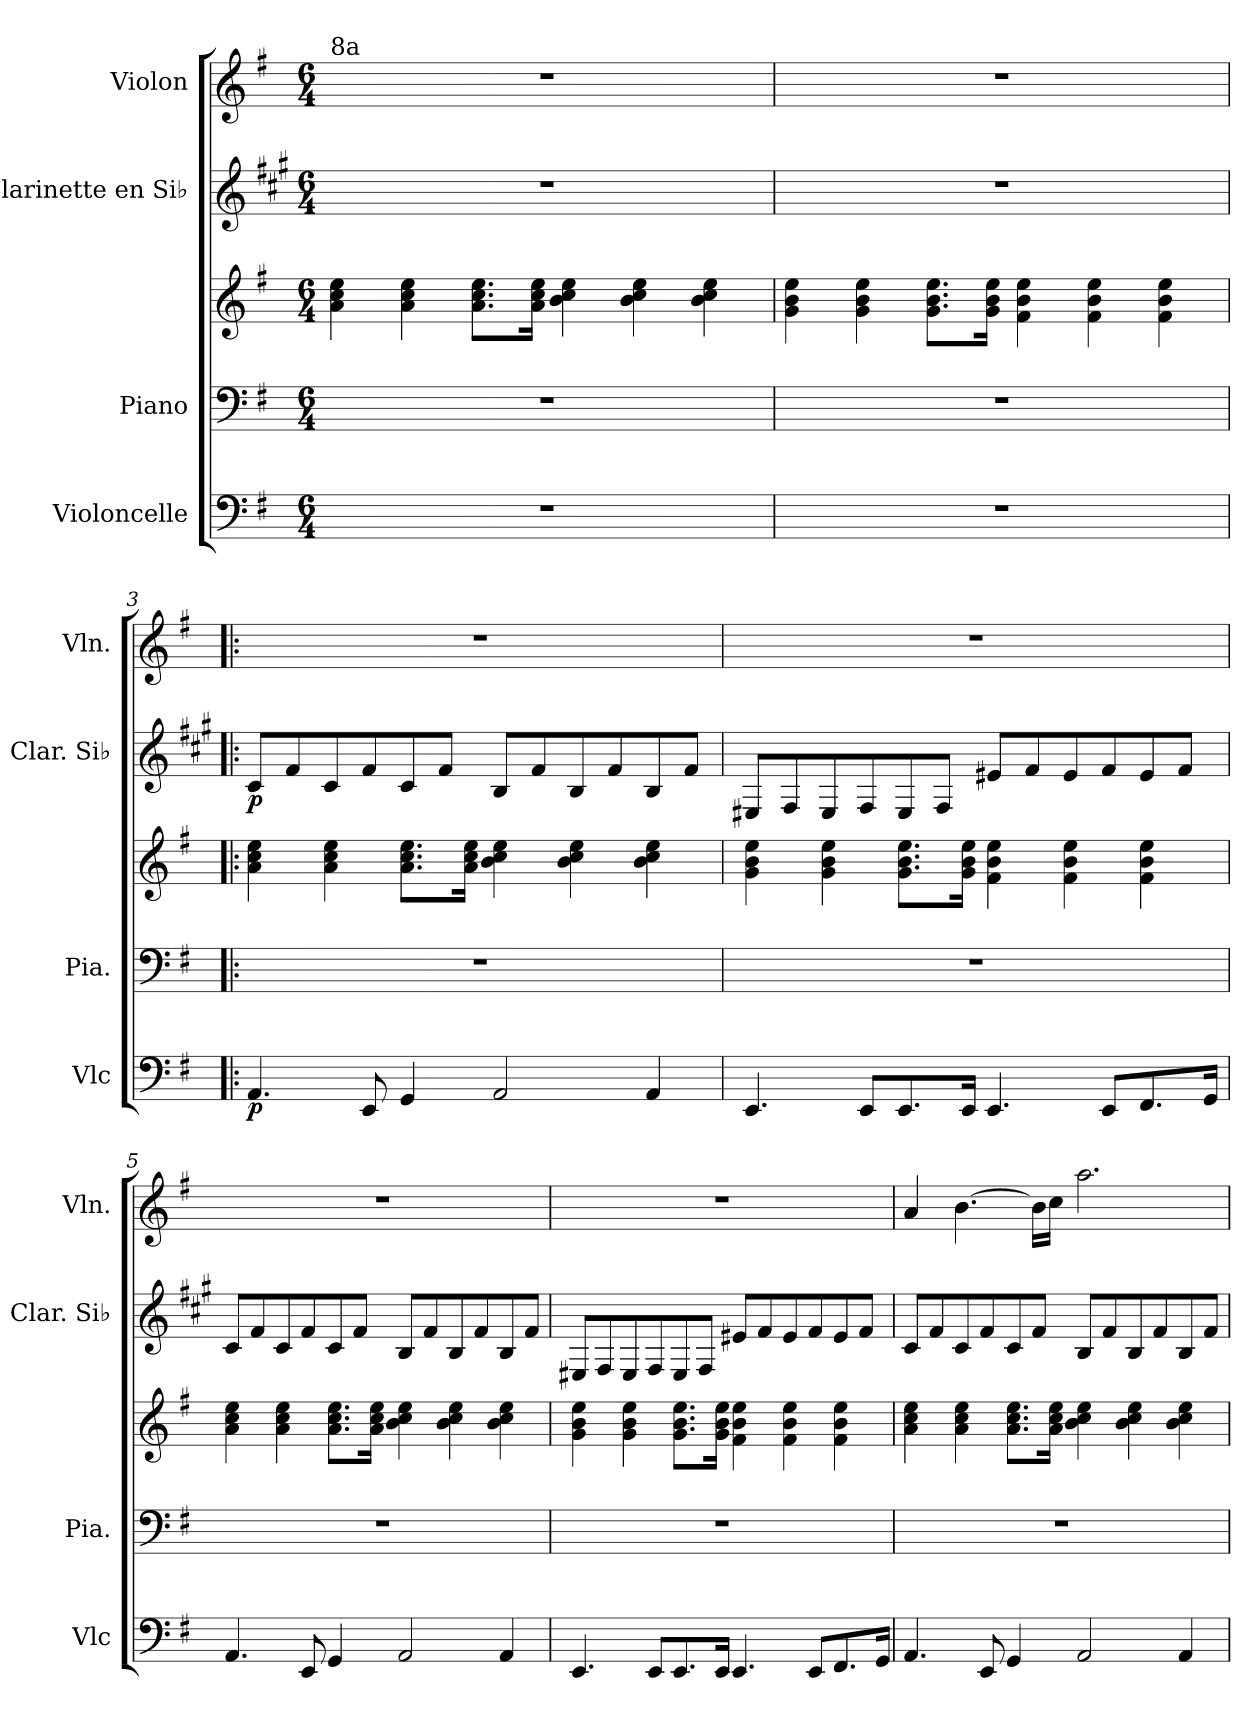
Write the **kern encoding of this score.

**kern	**dynam	**kern	**kern	**kern	**dynam	**kern
*part4	*part4	*part3	*part3	*part2	*part2	*part1
*staff5	*staff5	*staff4	*staff3	*staff2	*staff2	*staff1
*I"Violoncelle	*	*I"Piano	*	*I"Clarinette en Si♭	*	*I"Violon
*I'Vlc	*	*I'Pia.	*	*I'Clar. Si♭	*	*I'Vln.
*clefF4	*	*clefF4	*clefG2	*clefG2	*	*clefG2
*	*	*	*	*ITrd1c2	*	*
*k[f#]	*	*k[f#]	*k[f#]	*k[f#]	*	*k[f#]
*G:	*	*G:	*G:	*G:	*	*G:
*M6/4	*	*M6/4	*M6/4	*M6/4	*	*M6/4
*MM110	*	*MM110	*MM110	*MM110	*	*MM110
=1	=1	=1	=1	=1	=1	=1
!	!	!	!	!	!	!LO:TX:a:t=8a
1.r	.	1.r	4a\ 4cc\ 4ee\	1.r	.	1.r
.	.	.	4a\ 4cc\ 4ee\	.	.	.
.	.	.	8.a\ 8.cc\ 8.ee\L	.	.	.
.	.	.	16a\ 16cc\ 16ee\Jk	.	.	.
.	.	.	4b\ 4cc\ 4ee\	.	.	.
.	.	.	4b\ 4cc\ 4ee\	.	.	.
.	.	.	4b\ 4cc\ 4ee\	.	.	.
=2	=2	=2	=2	=2	=2	=2
1.r	.	1.r	4g\ 4b\ 4ee\	1.r	.	1.r
.	.	.	4g\ 4b\ 4ee\	.	.	.
.	.	.	8.g\ 8.b\ 8.ee\L	.	.	.
.	.	.	16g\ 16b\ 16ee\Jk	.	.	.
.	.	.	4f#\ 4b\ 4ee\	.	.	.
.	.	.	4f#\ 4b\ 4ee\	.	.	.
.	.	.	4f#\ 4b\ 4ee\	.	.	.
=3!|:	=3!|:	=3!|:	=3!|:	=3!|:	=3!|:	=3!|:
!	!LO:DY:b	!	!	!	!LO:DY:b	!
4.AA/	p	1.r	4a\ 4cc\ 4ee\	8B/L	p	1.r
.	.	.	.	8e/	.	.
.	.	.	4a\ 4cc\ 4ee\	8B/	.	.
8EE/	.	.	.	8e/	.	.
4GG/	.	.	8.a\ 8.cc\ 8.ee\L	8B/	.	.
.	.	.	.	8e/J	.	.
.	.	.	16a\ 16cc\ 16ee\Jk	.	.	.
2AA/	.	.	4b\ 4cc\ 4ee\	8A/L	.	.
.	.	.	.	8e/	.	.
.	.	.	4b\ 4cc\ 4ee\	8A/	.	.
.	.	.	.	8e/	.	.
4AA/	.	.	4b\ 4cc\ 4ee\	8A/	.	.
.	.	.	.	8e/J	.	.
!!LO:LB:g=z
=4	=4	=4	=4	=4	=4	=4
4.EE/	.	1.r	4g\ 4b\ 4ee\	8D#X/L	.	1.r
.	.	.	.	8E/	.	.
.	.	.	4g\ 4b\ 4ee\	8D#/	.	.
8EE/L	.	.	.	8E/	.	.
8.EE/	.	.	8.g\ 8.b\ 8.ee\L	8D#/	.	.
.	.	.	.	8E/J	.	.
16EE/Jk	.	.	16g\ 16b\ 16ee\Jk	.	.	.
4.EE/	.	.	4f#\ 4b\ 4ee\	8d#X/L	.	.
.	.	.	.	8e/	.	.
.	.	.	4f#\ 4b\ 4ee\	8d#/	.	.
8EE/L	.	.	.	8e/	.	.
8.FF#/	.	.	4f#\ 4b\ 4ee\	8d#/	.	.
.	.	.	.	8e/J	.	.
16GG/Jk	.	.	.	.	.	.
=5	=5	=5	=5	=5	=5	=5
4.AA/	.	1.r	4a\ 4cc\ 4ee\	8B/L	.	1.r
.	.	.	.	8e/	.	.
.	.	.	4a\ 4cc\ 4ee\	8B/	.	.
8EE/	.	.	.	8e/	.	.
4GG/	.	.	8.a\ 8.cc\ 8.ee\L	8B/	.	.
.	.	.	.	8e/J	.	.
.	.	.	16a\ 16cc\ 16ee\Jk	.	.	.
2AA/	.	.	4b\ 4cc\ 4ee\	8A/L	.	.
.	.	.	.	8e/	.	.
.	.	.	4b\ 4cc\ 4ee\	8A/	.	.
.	.	.	.	8e/	.	.
4AA/	.	.	4b\ 4cc\ 4ee\	8A/	.	.
.	.	.	.	8e/J	.	.
!!LO:PB:g=z
=6	=6	=6	=6	=6	=6	=6
4.EE/	.	1.r	4g\ 4b\ 4ee\	8D#X/L	.	1.r
.	.	.	.	8E/	.	.
.	.	.	4g\ 4b\ 4ee\	8D#/	.	.
8EE/L	.	.	.	8E/	.	.
8.EE/	.	.	8.g\ 8.b\ 8.ee\L	8D#/	.	.
.	.	.	.	8E/J	.	.
16EE/Jk	.	.	16g\ 16b\ 16ee\Jk	.	.	.
4.EE/	.	.	4f#\ 4b\ 4ee\	8d#X/L	.	.
.	.	.	.	8e/	.	.
.	.	.	4f#\ 4b\ 4ee\	8d#/	.	.
8EE/L	.	.	.	8e/	.	.
8.FF#/	.	.	4f#\ 4b\ 4ee\	8d#/	.	.
.	.	.	.	8e/J	.	.
16GG/Jk	.	.	.	.	.	.
=7	=7	=7	=7	=7	=7	=7
4.AA/	.	1.r	4a\ 4cc\ 4ee\	8B/L	.	4a/
.	.	.	.	8e/	.	.
.	.	.	4a\ 4cc\ 4ee\	8B/	.	[4.b\
8EE/	.	.	.	8e/	.	.
4GG/	.	.	8.a\ 8.cc\ 8.ee\L	8B/	.	.
.	.	.	.	8e/J	.	16b\LL]
.	.	.	16a\ 16cc\ 16ee\Jk	.	.	16cc\JJ
2AA/	.	.	4b\ 4cc\ 4ee\	8A/L	.	2.aa\
.	.	.	.	8e/	.	.
.	.	.	4b\ 4cc\ 4ee\	8A/	.	.
.	.	.	.	8e/	.	.
4AA/	.	.	4b\ 4cc\ 4ee\	8A/	.	.
.	.	.	.	8e/J	.	.
=	=	=	=	=	=	=
*-	*-	*-	*-	*-	*-	*-
